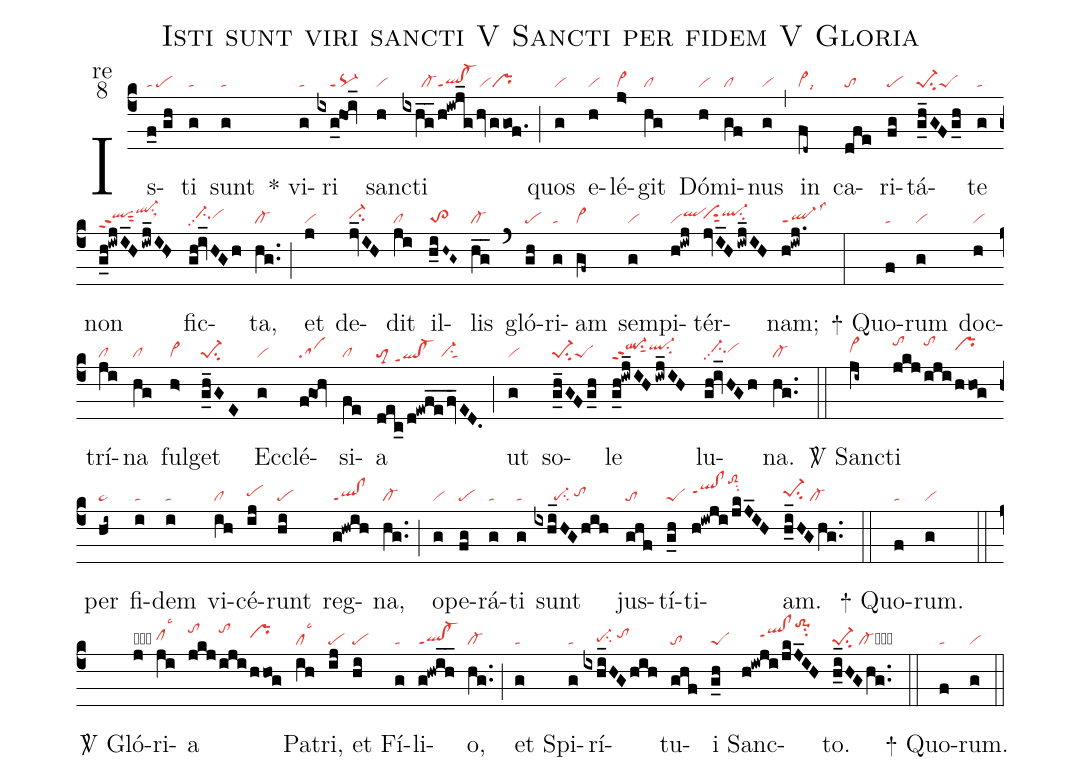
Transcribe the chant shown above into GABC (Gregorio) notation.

name:Isti sunt viri sancti V Sancti per fidem V Gloria;
office-part:re;
mode:8;
nabc-lines:1;
%%
(c4) Is(f_0//gh|ta/pe)ti(g|ta) sunt(g|ta) <sp>*</sp> vi(g|ta)ri(ixg_0@hoi_|////saG)
san(h|vi)cti(ixhg__/h!iwj_ghvggof.|//////cl-ql!cl-ppt1vipr) (;)
quos(g|vi) e(h|vi)lé(j>|vi>)git(hg|cl) Dó(h|vi)mi(gf|cl)nus(g|vi) (,)
in(fd~|vi>lsi9) ca(dfe|to)ri(fg|pe)tá(g_h_GFg_h|pe-1su2peS)te(g|ta)
non(g_h!iwjI_H/iwj_IH<|qlhhppt2sut2ql-hjsu1sux1) fic(gh!iv_HGh|//ci-hhpp2vihh)ta,(hg..|cl-) (;)
et(j|vi) de(jv_IH|ci-hh)dit(ji|cl) il(h_iH~G~|to>2)lis(hg__|cl-) (`)
gló(gh|pe)ri(g|ta)am(gf~|vi>)
sem(g|vi)pi(h!iwj|viqlhi)tér(jvI_H/iwj_IH|vihhsut2ql-hisu2)nam;(h!iwj.|ql-ppt1lss3) (:)

<sp>+</sp> Quo(f|ta)rum(g|vi) doc(h|vi)trí(ji|cl)na(hg|cl)
ful(h>|vi>)get(g_h_GE|pe-1su2)
Ec(g|vi)clé(f@goh|sa)si(fe|cl)a(dec_/d!ewfe__fv_ED.|toM3/qlhd!cl-hdppt1/vi-su1sut1) (;)
ut(g|vi) so(g_h_GFg_h|pe-1su2peS)le(g_h!iwj_IH/iwj_IH|ql-hippt2su1sut1ql-hisu2)
lu(gh!iv_HGh|//ci-hhpp2vihh)na.(hg..|cl-) (::)

<sp>V/</sp> San(ji~|vi>hh)cti(jkj|tohk|iji|tohk|hhog|prhi) per(hi~|pe~)
fi(i|ta)dem(i|ta) vi(ih|cl)cé(ij|pehh)runt(hi|pe) reg(g!hwih|ql!clppt1)na,(hg..|cl-) (;)
o(g|vi)pe(fg|pe)rá(g|ta)ti(g|ta) sunt(ixhi_HGhih|//////pe-su2/tohh)
jus(ghf|to)tí(g_h|peS)ti(h!iwji/jkJ_IH|qlhi!clhippt1toS2hmsu2)am.(h_i_HGhg..|pe-1hhsu2/cl-) (::)

<sp>+</sp> Quo(f|ta)rum.(g|vi) (::)

<sp>V/</sp> Gló(j|obvihh)ri(ji|clhhlsc3)a(jkj|tohk|iji|tohk|hhog|prhi) Pa(ih|cllsc3)tri,(ij|pe) et(hi|pe) Fí(g|ta)li(g!hwih__|ql!cl-ppt1)o,(hg..|cl-) (;) et(g|ta) Spi(g|ta)rí(ixhi_HG/hih|////pe-hgsu2/tohi)tu(ghf|to)i(g_h|peS) Sanc(h!iwji/jkJ_IH|/////qlhi!clhippt1to-1hmsu2)to.(h_i_HGhg..|pe-1su2/cl-cb) (::)

<sp>+</sp> Quo(f|ta)rum.(g|vi) (::)
